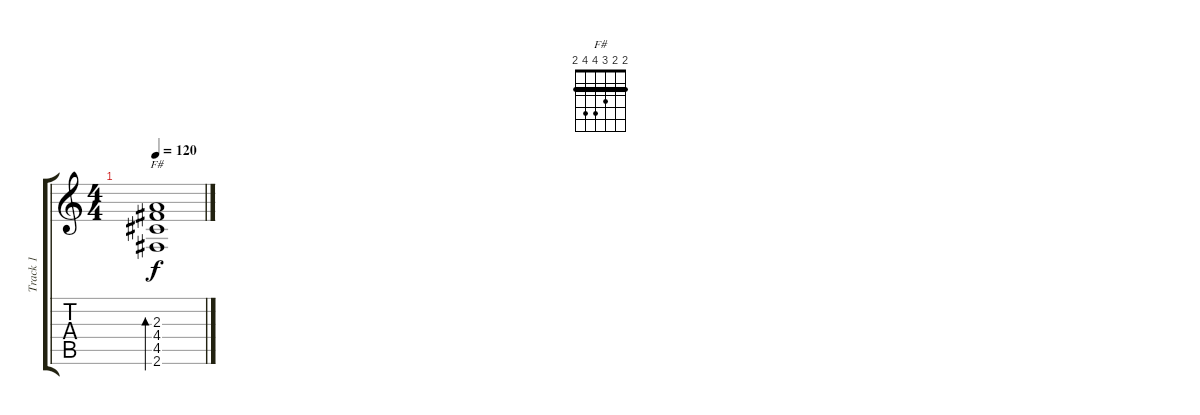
\track ("Track 1" "Track 1") {instrument acousticguitarsteel}
\staff {score tabs}
\tuning (E4 B3 G3 D3 A2 E2) {hide}
\chord ("F#" 2 2 3 4 4 2) {barre 2}
\ts (4 4)
\tempo 120
\clef g2
\ks c
(2.3 4.4 4.5 2.6).1{bd 240 ch "F#" dy f}
